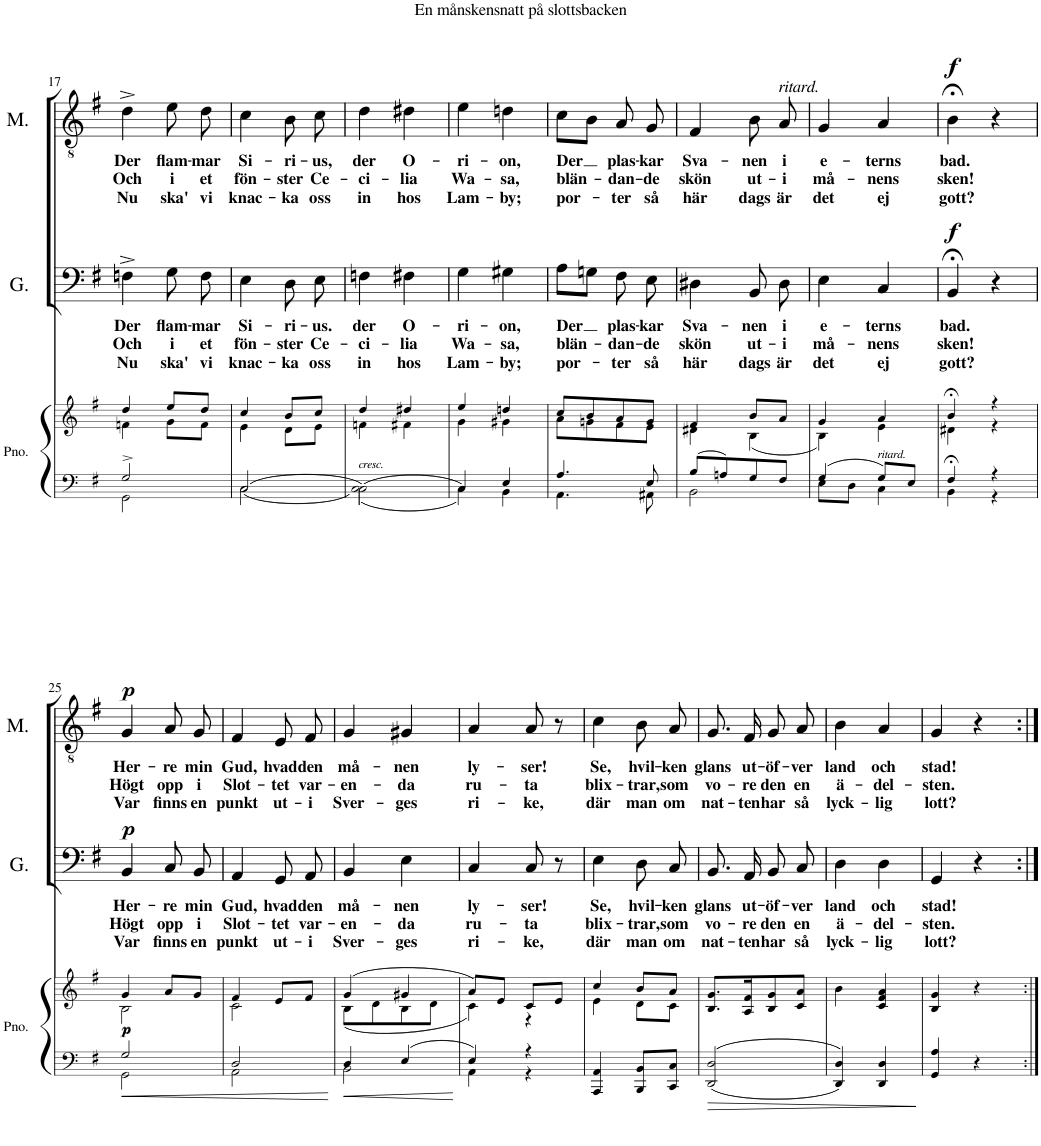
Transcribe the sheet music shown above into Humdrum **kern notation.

**kern	**kern	**dynam	**kern	**text	**text	**text	**dynam	**kern	**text	**text	**text	**dynam
*part3	*part3	*part3	*part2	*part2	*part2	*part2	*part2	*part1	*part1	*part1	*part1	*part1
*staff4	*staff3	*staff3/4	*staff2	*staff2	*staff2	*staff2	*staff2	*staff1	*staff1	*staff1	*staff1	*staff1
*I"Piano	*	*	*I"Glunten	*	*	*	*	*I"Magisteren	*	*	*	*
*I'Pno.	*	*	*I'G.	*	*	*	*	*I'M.	*	*	*	*
!!LO:PB:g=z
*clefF4	*clefG2	*	*clefF4	*	*	*	*	*clefGv2	*	*	*	*
*k[f#]	*k[f#]	*	*k[f#]	*	*	*	*	*k[f#]	*	*	*	*
*M2/4	*M2/4	*	*M2/4	*	*	*	*	*M2/4	*	*	*	*
=17	=17	=17	=17	=17	=17	=17	=17	=17	=17	=17	=17	=17
*^	*^	*	*	*	*	*	*	*	*	*	*	*
!	!	!	!	!	!	!LO:LY:b	!LO:LY:b	!LO:LY:b	!	!	!LO:LY:b	!LO:LY:b	!LO:LY:b	!
2G^/	2GG\	4dd/	4fn\	.	4Fn^\	Der	Och	Nu	.	4d^\	Der	Och	Nu	.
!	!	!	!	!	!	!LO:LY:b	!LO:LY:b	!LO:LY:b	!	!	!LO:LY:b	!LO:LY:b	!LO:LY:b	!
.	.	8ee/L	8g\L	.	8G\	flam-	i	ska'	.	8e\	flam-	i	ska'	.
!	!	!	!	!	!	!LO:LY:b	!LO:LY:b	!LO:LY:b	!	!	!LO:LY:b	!LO:LY:b	!LO:LY:b	!
.	.	8dd/J	8f\J	.	8F\	-mar	et	vi	.	8d\	-mar	et	vi	.
=18	=18	=18	=18	=18	=18	=18	=18	=18	=18	=18	=18	=18	=18	=18
!	!	!	!	!	!	!LO:LY:b	!LO:LY:b	!LO:LY:b	!	!	!LO:LY:b	!LO:LY:b	!LO:LY:b	!
2C/	2C\	4cc/	4e\	.	4E\	Si-	fön-	knac-	.	4c\	Si-	fön-	knac-	.
!	!	!	!	!	!	!LO:LY:b	!LO:LY:b	!LO:LY:b	!	!	!LO:LY:b	!LO:LY:b	!LO:LY:b	!
.	.	8b/L	8d\L	.	8D\	-ri-	-ster	-ka	.	8B\	-ri-	-ster	-ka	.
!	!	!	!	!	!	!LO:LY:b	!LO:LY:b	!LO:LY:b	!	!	!LO:LY:b	!LO:LY:b	!LO:LY:b	!
.	.	8cc/J	8e\J	.	8E\	-us.	Ce-	oss	.	8c\	-us,	Ce-	oss	.
=19	=19	=19	=19	=19	=19	=19	=19	=19	=19	=19	=19	=19	=19	=19
!LO:TX:a:i:t=cresc.	!	!	!	!	!	!	!	!	!	!	!	!	!	!
!	!	!	!	!	!	!LO:LY:b	!LO:LY:b	!LO:LY:b	!	!	!LO:LY:b	!LO:LY:b	!LO:LY:b	!
2C\	2C\	4dd/	4fn\	.	4Fn\	der	-ci-	in	.	4d\	der	-ci-	in	.
!	!	!	!	!	!	!LO:LY:b	!LO:LY:b	!LO:LY:b	!	!	!LO:LY:b	!LO:LY:b	!LO:LY:b	!
.	.	4dd#X/	4f#X\	.	4F#X\	O-	-lia	hos	.	4d#X\	O-	-lia	hos	.
=20	=20	=20	=20	=20	=20	=20	=20	=20	=20	=20	=20	=20	=20	=20
!	!	!	!	!	!	!LO:LY:b	!LO:LY:b	!LO:LY:b	!	!	!LO:LY:b	!LO:LY:b	!LO:LY:b	!
4C/	4C\	4ee/	4g\	.	4G\	-ri-	Wa-	Lam-	.	4e\	-ri-	Wa-	Lam-	.
!	!	!	!	!	!	!LO:LY:b	!LO:LY:b	!LO:LY:b	!	!	!LO:LY:b	!LO:LY:b	!LO:LY:b	!
4E/	4BB\	4ddn/	4g#X\	.	4G#X\	-on,	-sa,	-by;	.	4dn\	-on,	-sa,	-by;	.
=21	=21	=21	=21	=21	=21	=21	=21	=21	=21	=21	=21	=21	=21	=21
!	!	!	!	!	!	!LO:LY:b	!LO:LY:b	!LO:LY:b	!	!	!LO:LY:b	!LO:LY:b	!LO:LY:b	!
4.A/	4.AA\	8cc/L	8a\L	.	8A\L	Der	blän-	por-	.	8c\L	Der	blän-	por-	.
.	.	8b/	8gn\	.	8Gn\J	.	.	.	.	8B\J	.	.	.	.
!	!	!	!	!	!	!LO:LY:b	!LO:LY:b	!LO:LY:b	!	!	!LO:LY:b	!LO:LY:b	!LO:LY:b	!
.	.	8a/	8f#\	.	8F#\	plas-	-dan-	-ter	.	8A/	plas-	-dan-	-ter	.
!	!	!	!	!	!	!LO:LY:b	!LO:LY:b	!LO:LY:b	!	!	!LO:LY:b	!LO:LY:b	!LO:LY:b	!
8E/	8AA#X\	8g/J	8e\J	.	8E\	-kar	-de	så	.	8G/	-kar	-de	så	.
=22	=22	=22	=22	=22	=22	=22	=22	=22	=22	=22	=22	=22	=22	=22
!	!	!	!	!	!	!LO:LY:b	!LO:LY:b	!LO:LY:b	!	!	!LO:LY:b	!LO:LY:b	!LO:LY:b	!
8B/L	2BB\	4f#/	4d#X\	.	4D#X\	Sva-	skön	här	.	4F#/	Sva-	skön	här	.
8An/	.	.	.	.	.	.	.	.	.	.	.	.	.	.
!	!	!	!	!	!	!LO:LY:b	!LO:LY:b	!LO:LY:b	!	!	!LO:LY:b	!LO:LY:b	!LO:LY:b	!
8G/	.	8b/L	(4B\	.	8BB/	-nen	ut-	dags	.	8B\	-nen	ut-	dags	.
!	!	!	!	!	!	!	!	!	!	!LO:TX:a:i:t=ritard.	!	!	!	!
!	!	!	!	!	!	!LO:LY:b	!LO:LY:b	!LO:LY:b	!	!	!LO:LY:b	!LO:LY:b	!LO:LY:b	!
8F#/J	.	8a/J	.	.	8D#\	i	-i	är	.	8A/	i	-i	är	.
=23	=23	=23	=23	=23	=23	=23	=23	=23	=23	=23	=23	=23	=23	=23
!	!	!	!	!	!	!LO:LY:b	!LO:LY:b	!LO:LY:b	!	!	!LO:LY:b	!LO:LY:b	!LO:LY:b	!
4G/	8E\L	4g/	4B\)	.	4E\	e-	må-	det	.	4G/	e-	må-	det	.
.	8D\J	.	.	.	.	.	.	.	.	.	.	.	.	.
!LO:TX:a:i:t=ritard.	!	!	!	!	!	!	!	!	!	!	!	!	!	!
!	!	!	!	!	!	!LO:LY:b	!LO:LY:b	!LO:LY:b	!	!	!LO:LY:b	!LO:LY:b	!LO:LY:b	!
8G/L	4C\	4a/	4e\	.	4C/	-terns	-nens	ej	.	4A/	-terns	-nens	ej	.
8E/J	.	.	.	.	.	.	.	.	.	.	.	.	.	.
=24	=24	=24	=24	=24	=24	=24	=24	=24	=24	=24	=24	=24	=24	=24
!	!	!	!	!	!	!LO:LY:b	!LO:LY:b	!LO:LY:b	!LO:DY:a	!	!LO:LY:b	!LO:LY:b	!LO:LY:b	!LO:DY:a
4F#;</	4BB\	4b;</	4d#X\	.	4BB;</	bad.	sken!	gott?	f	4B;<\	bad.	sken!	gott?	f
4r	4r	4r	4r	.	4r	.	.	.	.	4r	.	.	.	.
!!LO:LB:g=z
=25	=25	=25	=25	=25	=25	=25	=25	=25	=25	=25	=25	=25	=25	=25
!	!	!	!	!LO:DY:b	!	!LO:LY:b	!LO:LY:b	!LO:LY:b	!	!	!LO:LY:b	!LO:LY:b	!LO:LY:b	!
!	!	!	!	!LO:DY:n=1:b	!	!	!	!	!LO:DY:a	!	!	!	!	!LO:DY:a
2G/	2GG\	4g/	2B\	p p	4BB/	Her-	Högt	Var	p	4G/	Her-	Högt	Var	p
!	!	!	!	!	!	!LO:LY:b	!LO:LY:b	!LO:LY:b	!	!	!LO:LY:b	!LO:LY:b	!LO:LY:b	!
.	.	8a/L	.	.	8C/	-re	opp	finns	.	8A/	-re	opp	finns	.
!	!	!	!	!	!	!LO:LY:b	!LO:LY:b	!LO:LY:b	!	!	!LO:LY:b	!LO:LY:b	!LO:LY:b	!
.	.	8g/J	.	.	8BB/	min	i	en	.	8G/	min	i	en	.
=26	=26	=26	=26	=26	=26	=26	=26	=26	=26	=26	=26	=26	=26	=26
!	!	!	!	!	!	!LO:LY:b	!LO:LY:b	!LO:LY:b	!	!	!LO:LY:b	!LO:LY:b	!LO:LY:b	!
2D/	2AA\	4f#/	2c\	.	4AA/	Gud,	Slot-	punkt	.	4F#/	Gud,	Slot-	punkt	.
!	!	!	!	!	!	!LO:LY:b	!LO:LY:b	!LO:LY:b	!	!	!LO:LY:b	!LO:LY:b	!LO:LY:b	!
.	.	8e/L	.	.	8GG/	hvad	-tet	ut-	.	8E/	hvad	-tet	ut-	.
!	!	!	!	!	!	!LO:LY:b	!LO:LY:b	!LO:LY:b	!	!	!LO:LY:b	!LO:LY:b	!LO:LY:b	!
.	.	8f#/J	.	.	8AA/	den	var-	-i	.	8F#/	den	var-	-i	.
=27	=27	=27	=27	=27	=27	=27	=27	=27	=27	=27	=27	=27	=27	=27
!	!	!	!	!	!	!LO:LY:b	!LO:LY:b	!LO:LY:b	!	!	!LO:LY:b	!LO:LY:b	!LO:LY:b	!
4D/	2BB\	(4g/	(8B\L	.	4BB/	må-	-en-	Sver-	.	4G/	må-	-en-	Sver-	.
.	.	.	8d\	.	.	.	.	.	.	.	.	.	.	.
!	!	!	!	!	!	!LO:LY:b	!LO:LY:b	!LO:LY:b	!	!	!LO:LY:b	!LO:LY:b	!LO:LY:b	!
4E/	.	4g#X/	8B\	.	4E\	-nen	-da	-ges	.	4G#X/	-nen	-da	-ges	.
.	.	.	8d\J	.	.	.	.	.	.	.	.	.	.	.
=28	=28	=28	=28	=28	=28	=28	=28	=28	=28	=28	=28	=28	=28	=28
!	!	!	!	!	!	!LO:LY:b	!LO:LY:b	!LO:LY:b	!	!	!LO:LY:b	!LO:LY:b	!LO:LY:b	!
4E/	4AA\	8a/L)	4c\)	.	4C/	ly-	ru-	ri-	.	4A/	ly-	ru-	ri-	.
.	.	8e/J	.	.	.	.	.	.	.	.	.	.	.	.
!	!	!	!	!	!	!LO:LY:b	!LO:LY:b	!LO:LY:b	!	!	!LO:LY:b	!LO:LY:b	!LO:LY:b	!
4r	4r	8c/L	4r	.	8C/	-ser!	-ta	-ke,	.	8A/	-ser!	-ta	-ke,	.
.	.	8e/J	.	.	8r	.	.	.	.	8r	.	.	.	.
*v	*v	*	*	*	*	*	*	*	*	*	*	*	*	*
=29	=29	=29	=29	=29	=29	=29	=29	=29	=29	=29	=29	=29	=29
!	!	!	!	!	!LO:LY:b	!LO:LY:b	!LO:LY:b	!	!	!LO:LY:b	!LO:LY:b	!LO:LY:b	!
4AAA/ 4AA/	4cc/	4e\	.	4E\	Se,	blix-	där	.	4c\	Se,	blix-	där	.
!	!	!	!	!	!LO:LY:b	!LO:LY:b	!LO:LY:b	!	!	!LO:LY:b	!LO:LY:b	!LO:LY:b	!
8BBB/ 8BB/L	8b/L	8d\L	.	8D\	hvil-	-trar,	man	.	8B\	hvil-	-trar,	man	.
!	!	!	!	!	!LO:LY:b	!LO:LY:b	!LO:LY:b	!	!	!LO:LY:b	!LO:LY:b	!LO:LY:b	!
8CC/ 8C/J	8a/J	8c\J	.	8C/	-ken	som	om	.	8A/	-ken	som	om	.
=30	=30	=30	=30	=30	=30	=30	=30	=30	=30	=30	=30	=30	=30
!	!	!	!	!	!LO:LY:b	!LO:LY:b	!LO:LY:b	!	!	!LO:LY:b	!LO:LY:b	!LO:LY:b	!
*	*v	*v	*	*	*	*	*	*	*	*	*	*	*
2DD/ 2D/	8.B/ 8.g/L	.	8.BB/	glans	vo-	nat-	.	8.G/	glans	vo-	nat-	.
!	!	!	!	!LO:LY:b	!LO:LY:b	!LO:LY:b	!	!	!LO:LY:b	!LO:LY:b	!LO:LY:b	!
.	16A/ 16f#/L	.	16AA/	ut-	-re	-ten	.	16F#/	ut-	-re	-ten	.
!	!	!	!	!LO:LY:b	!LO:LY:b	!LO:LY:b	!	!	!LO:LY:b	!LO:LY:b	!LO:LY:b	!
.	8B/ 8g/	.	8BB/	-öf-	den	har	.	8G/	-öf-	den	har	.
!	!	!	!	!LO:LY:b	!LO:LY:b	!LO:LY:b	!	!	!LO:LY:b	!LO:LY:b	!LO:LY:b	!
.	8c/ 8a/J	.	8C/	-ver	en	så	.	8A/	-ver	en	så	.
=31	=31	=31	=31	=31	=31	=31	=31	=31	=31	=31	=31	=31
!	!	!	!	!LO:LY:b	!LO:LY:b	!LO:LY:b	!	!	!LO:LY:b	!LO:LY:b	!LO:LY:b	!
4DD/ 4D/	4b\	.	4D\	land	ä-	lyck-	.	4B\	land	ä-	lyck-	.
!	!	!	!	!LO:LY:b	!LO:LY:b	!LO:LY:b	!	!	!LO:LY:b	!LO:LY:b	!LO:LY:b	!
4DD/ 4D/	4c/ 4f#/ 4a/	.	4D\	och	-del-	-lig	.	4A/	och	-del-	-lig	.
=32	=32	=32	=32	=32	=32	=32	=32	=32	=32	=32	=32	=32
!	!	!	!	!LO:LY:b	!LO:LY:b	!LO:LY:b	!	!	!LO:LY:b	!LO:LY:b	!LO:LY:b	!
4GG/ 4A/	4B/ 4g/	.	4GG/	stad!	-sten.	lott?	.	4G/	stad!	-sten.	lott?	.
4r	4r	.	4r	.	.	.	.	4r	.	.	.	.
=:|!	=:|!	=:|!	=:|!	=:|!	=:|!	=:|!	=:|!	=:|!	=:|!	=:|!	=:|!	=:|!
*-	*-	*-	*-	*-	*-	*-	*-	*-	*-	*-	*-	*-
